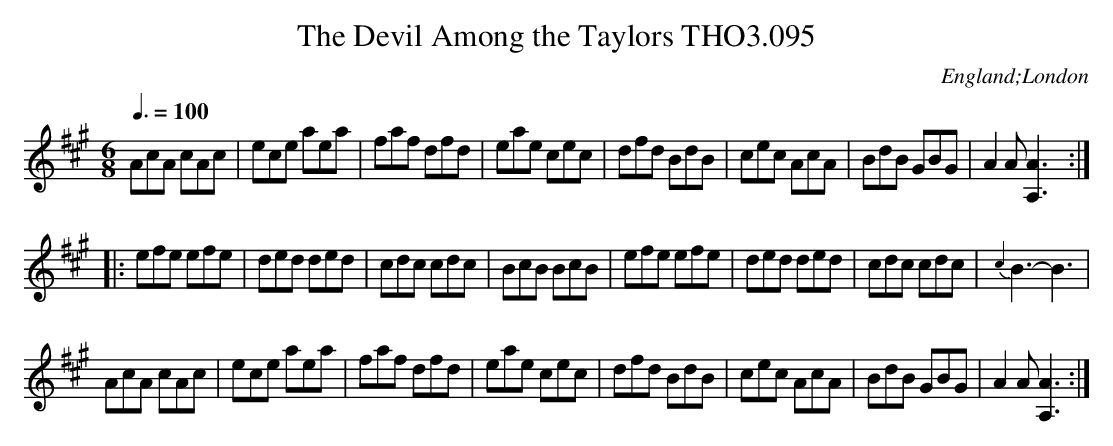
X:1
T:Devil Among the Taylors THO3.095, The
O:England;London
M:6/8
L:1/8
Q:3/8=100
K:A
AcA cAc|ece aea|faf dfd|eae cec|dfd BdB|cec AcA|BdB GBG| A2A [A3A,3]:|
|:efe efe|ded ded|cdc cdc|BcB BcB|efe efe|ded ded|cdc cdc|{c2}B3-B3|
AcA cAc|ece aea|faf dfd|eae cec|dfd BdB|cec AcA|BdB GBG| A2A [A3A,3]:|
